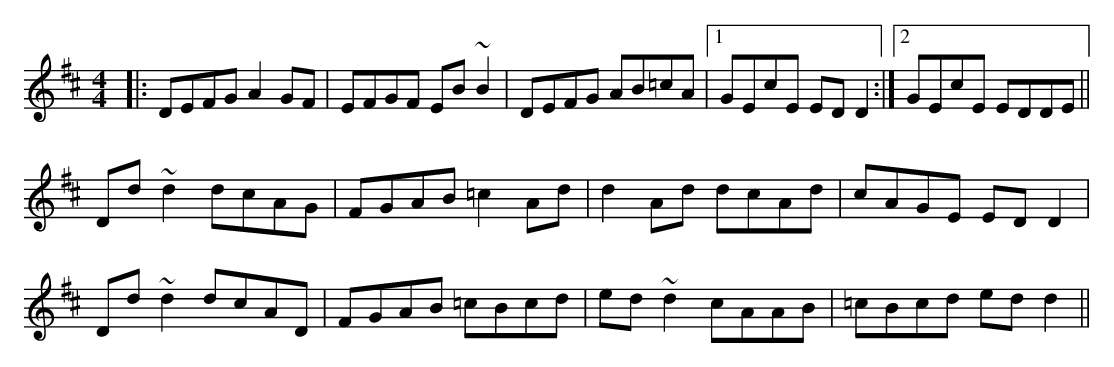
X:1
M:4/4
K:D
|:DEFG A2GF|EFGF EB~B2|DEFG AB=cA|1 GEcE EDD2:|2 GEcE EDDE||
Dd~d2 dcAG|FGAB =c2Ad|d2Ad dcAd|cAGE EDD2|
Dd~d2 dcAD|FGAB =cBcd|ed~d2 cAAB|=cBcd edd2||
